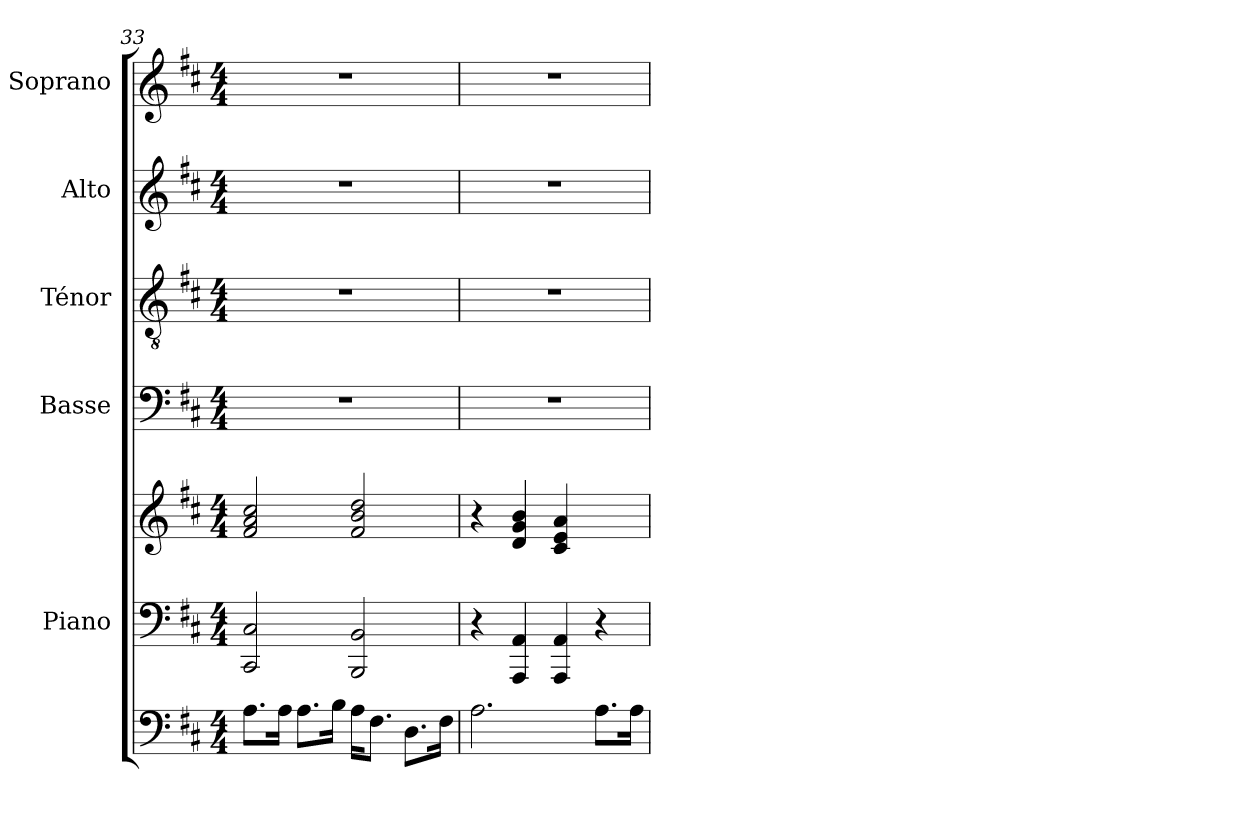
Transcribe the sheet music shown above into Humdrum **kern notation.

**kern	**kern	**kern	**kern	**kern	**kern	**kern
*part6	*part5	*part5	*part4	*part3	*part2	*part1
*staff7	*staff6	*staff5	*staff4	*staff3	*staff2	*staff1
*	*I"Piano	*	*I"Basse	*I"Ténor	*I"Alto	*I"Soprano
*	*I'Pno	*	*I'Ba.	*I'T	*I'A	*I'S
!!LO:LB:g=z
*clefF4	*clefF4	*clefG2	*clefF4	*clefGv2	*clefG2	*clefG2
*k[f#c#]	*k[f#c#]	*k[f#c#]	*k[f#c#]	*k[f#c#]	*k[f#c#]	*k[f#c#]
*D:	*D:	*D:	*D:	*D:	*D:	*D:
*M4/4	*M4/4	*M4/4	*M4/4	*M4/4	*M4/4	*M4/4
=33	=33	=33	=33	=33	=33	=33
8.A\L	2CC#/ 2C#/	2f#/ 2a/ 2cc#/	1r	1r	1r	1r
16A\Jk	.	.	.	.	.	.
8.A\L	.	.	.	.	.	.
16B\Jk	.	.	.	.	.	.
16A\KL	2BBB/ 2BB/	2f#/ 2b/ 2dd/	.	.	.	.
8.F#\J	.	.	.	.	.	.
8.D\L	.	.	.	.	.	.
16F#\Jk	.	.	.	.	.	.
=34	=34	=34	=34	=34	=34	=34
2.A\	4r	4r	1r	1r	1r	1r
.	4AAA/ 4AA/	4d/ 4g/ 4b/	.	.	.	.
.	4AAA/ 4AA/	4c#/ 4e/ 4a/	.	.	.	.
8.A\L	4r	4ryy	.	.	.	.
16A\Jk	.	.	.	.	.	.
=	=	=	=	=	=	=
*-	*-	*-	*-	*-	*-	*-
